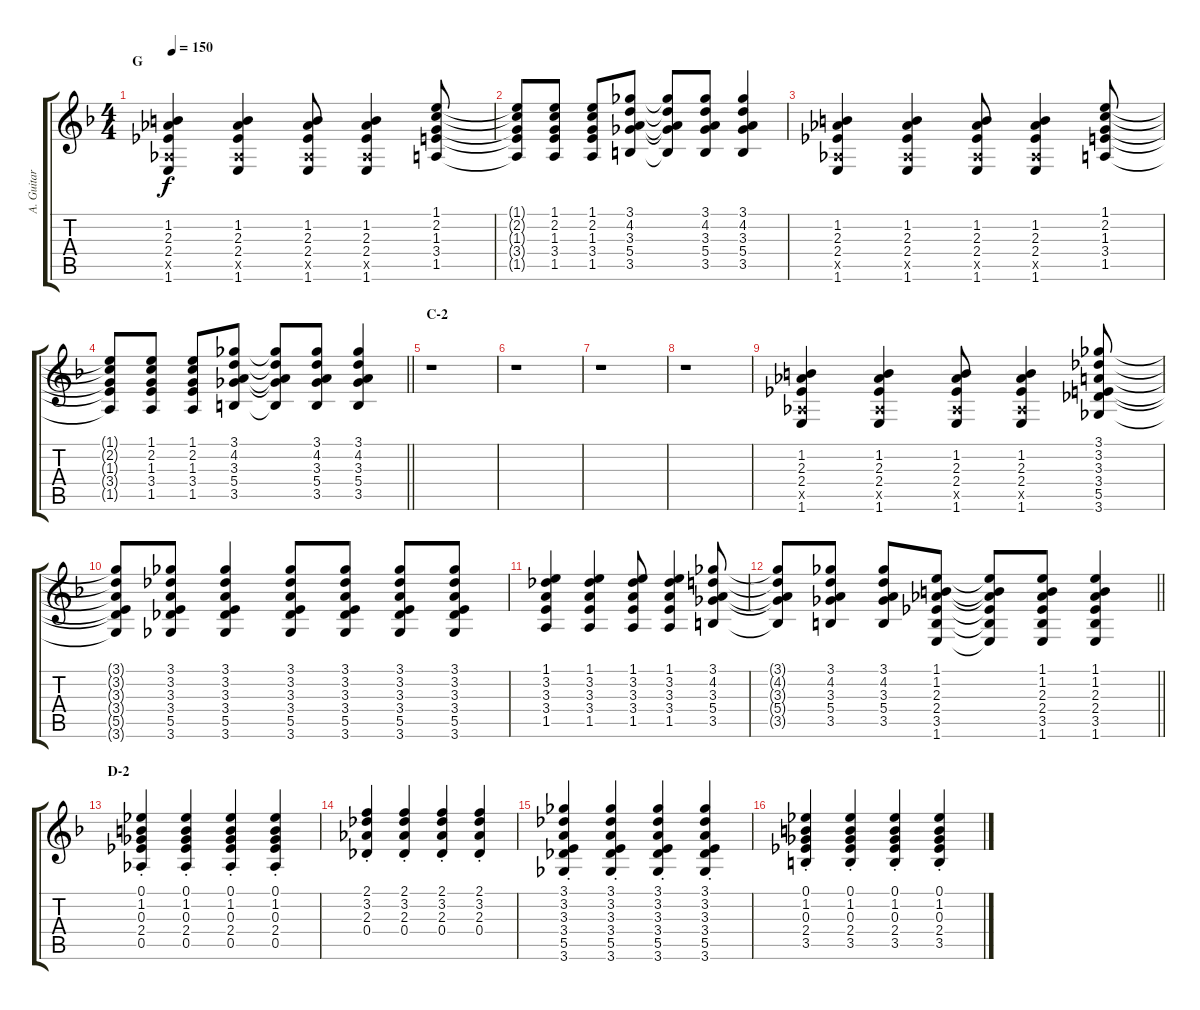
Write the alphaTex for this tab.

\track ("A. Guitar" "A. Guitar") {instrument acousticguitarsteel}
\staff {score tabs}
\tuning (Eb4 Bb3 Gb3 Db3 Ab2 Eb2) {hide}
\ts (4 4)
\section ("" "G")
\tempo 150
\clef g2
\ks f
(1.2 2.3 2.4 0.5{x} 1.6).4{dy f} (1.2 2.3 2.4 0.5{x} 1.6).4 (1.2 2.3 2.4 0.5{x} 1.6).8 (1.2 2.3 2.4 0.5{x} 1.6).4 (1.1 2.2 1.3 3.4 1.5).8 |
(1.1{t} 2.2{t} 1.3{t} 3.4{t} 1.5{t}).8 (1.1 2.2 1.3 3.4 1.5).8 (1.1 2.2 1.3 3.4 1.5).8 (3.1 4.2 3.3 5.4 3.5).8 (3.1{t} 4.2{t} 3.3{t} 5.4{t} 3.5{t}).8 (3.1 4.2 3.3 5.4 3.5).8 (3.1 4.2 3.3 5.4 3.5).4 |
(1.2 2.3 2.4 0.5{x} 1.6).4 (1.2 2.3 2.4 0.5{x} 1.6).4 (1.2 2.3 2.4 0.5{x} 1.6).8 (1.2 2.3 2.4 0.5{x} 1.6).4 (1.1 2.2 1.3 3.4 1.5).8 |
\barLineRight lightlight
(1.1{t} 2.2{t} 1.3{t} 3.4{t} 1.5{t}).8 (1.1 2.2 1.3 3.4 1.5).8 (1.1 2.2 1.3 3.4 1.5).8 (3.1 4.2 3.3 5.4 3.5).8 (3.1{t} 4.2{t} 3.3{t} 5.4{t} 3.5{t}).8 (3.1 4.2 3.3 5.4 3.5).8 (3.1 4.2 3.3 5.4 3.5).4 |
\section ("" "C-2")
r.1 |
r.1 |
r.1 |
r.1 |
(1.2 2.3 2.4 0.5{x} 1.6).4 (1.2 2.3 2.4 0.5{x} 1.6).4 (1.2 2.3 2.4 0.5{x} 1.6).8 (1.2 2.3 2.4 0.5{x} 1.6).4 (3.1 3.2 3.3 3.4 5.5 3.6).8 |
(3.1{t} 3.2{t} 3.3{t} 3.4{t} 5.5{t} 3.6{t}).8 (3.1 3.2 3.3 3.4 5.5 3.6).8 (3.1 3.2 3.3 3.4 5.5 3.6).4 (3.1 3.2 3.3 3.4 5.5 3.6).8 (3.1 3.2 3.3 3.4 5.5 3.6).8 (3.1 3.2 3.3 3.4 5.5 3.6).8 (3.1 3.2 3.3 3.4 5.5 3.6).8 |
(1.1 3.2 3.3 3.4 1.5).4 (1.1 3.2 3.3 3.4 1.5).4 (1.1 3.2 3.3 3.4 1.5).8 (1.1 3.2 3.3 3.4 1.5).4 (3.1 4.2 3.3 5.4 3.5).8 |
\barLineRight lightlight
(3.1{t} 4.2{t} 3.3{t} 5.4{t} 3.5{t}).8 (3.1 4.2 3.3 5.4 3.5).8 (3.1 4.2 3.3 5.4 3.5).8 (1.1 1.2 2.3 2.4 3.5 1.6).8 (1.1{t} 1.2{t} 2.3{t} 2.4{t} 3.5{t} 1.6{t}).8 (1.1 1.2 2.3 2.4 3.5 1.6).8 (1.1 1.2 2.3 2.4 3.5 1.6).4 |
\section ("" "D-2")
(0.1{st} 1.2{st} 0.3{st} 2.4{st} 0.5{st}).4 (0.1{st} 1.2{st} 0.3{st} 2.4{st} 0.5{st}).4 (0.1{st} 1.2{st} 0.3{st} 2.4{st} 0.5{st}).4 (0.1{st} 1.2{st} 0.3{st} 2.4{st} 0.5{st}).4 |
(2.1{st} 3.2{st} 2.3{st} 0.4{st}).4 (2.1{st} 3.2{st} 2.3{st} 0.4{st}).4 (2.1{st} 3.2{st} 2.3{st} 0.4{st}).4 (2.1{st} 3.2{st} 2.3{st} 0.4{st}).4 |
(3.1{st} 3.2{st} 3.3{st} 3.4{st} 5.5{st} 3.6{st}).4 (3.1{st} 3.2{st} 3.3{st} 3.4{st} 5.5{st} 3.6{st}).4 (3.1{st} 3.2{st} 3.3{st} 3.4{st} 5.5{st} 3.6{st}).4 (3.1{st} 3.2{st} 3.3{st} 3.4{st} 5.5{st} 3.6{st}).4 |
(0.1{st} 1.2{st} 0.3{st} 2.4{st} 3.5{st}).4 (0.1{st} 1.2{st} 0.3{st} 2.4{st} 3.5{st}).4 (0.1{st} 1.2{st} 0.3{st} 2.4{st} 3.5{st}).4 (0.1{st} 1.2{st} 0.3{st} 2.4{st} 3.5{st}).4
